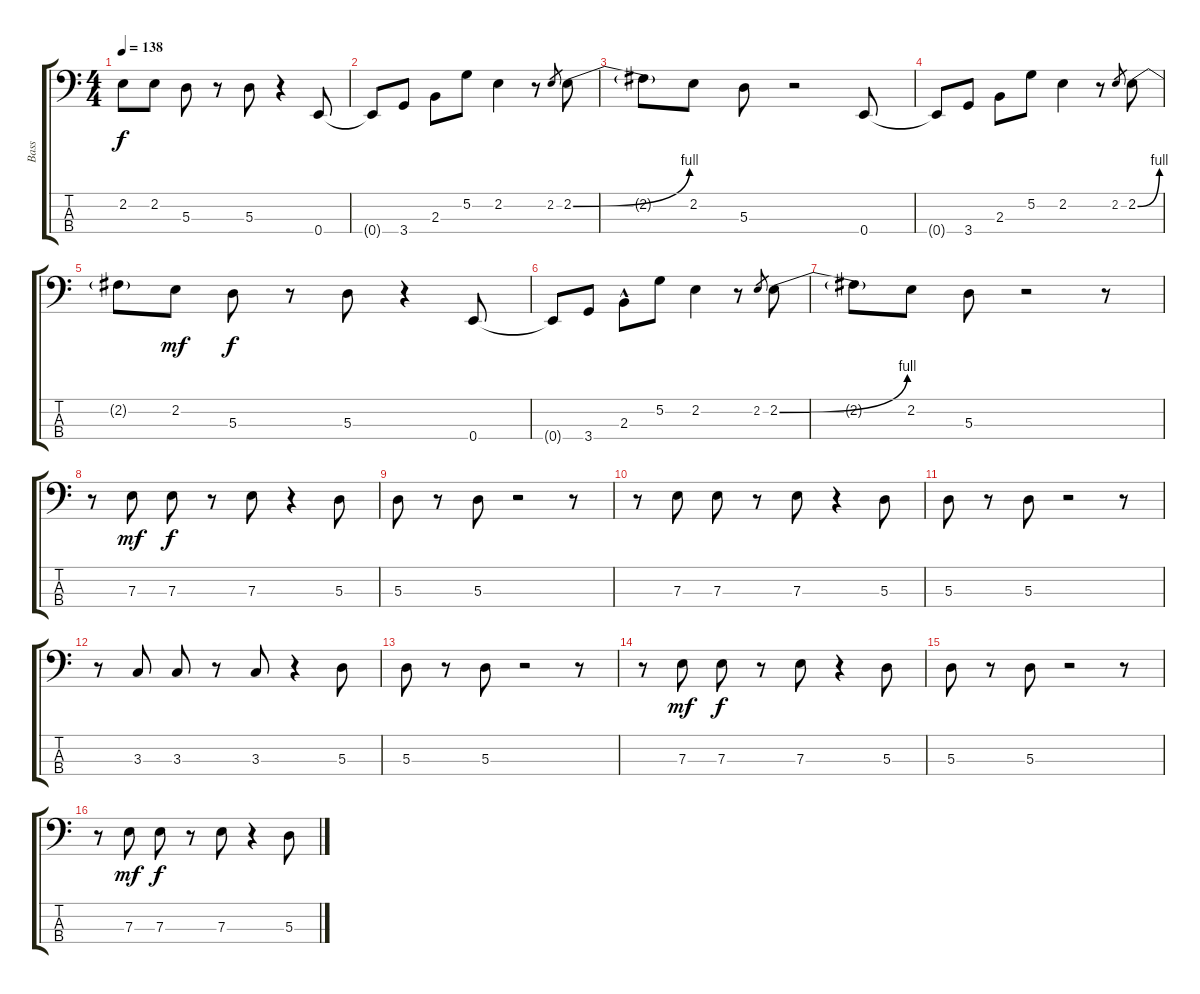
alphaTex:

\track ("Bass" "Bass") {instrument electricbasspick}
\staff {score tabs}
\tuning (G2 D2 A1 E1) {hide}
\ts (4 4)
\tempo 138
\clef f4
\ks c
2.2{t}.8{dy f} 2.2.8 5.3.8 r.8 5.3.8 r.4 0.4.8 |
0.4{t}.8 3.4.8 2.3.8 5.2.8 2.2.4 r.8 2.2.8{gr} 2.2{be (bend 0 0 60 4)}.8 |
2.2{t}.8 2.2.8 5.3.8 r.2 0.4.8 |
0.4{t}.8 3.4.8 2.3.8 5.2.8 2.2.4 r.8 2.2.8{gr} 2.2{be (bend 0 0 60 4)}.8 |
2.2{t}.8 2.2.8{dy mf} 5.3.8{dy f} r.8 5.3.8 r.4 0.4.8 |
0.4{t}.8 3.4.8 2.3{hac}.8 5.2.8 2.2.4 r.8 2.2.8{gr} 2.2{be (bend 0 0 60 4)}.8 |
2.2{t}.8 2.2.8 5.3.8 r.2 r.8 |
r.8 7.3.8{dy mf} 7.3.8{dy f} r.8 7.3.8 r.4 5.3.8 |
5.3.8 r.8 5.3.8 r.2 r.8 |
r.8 7.3.8 7.3.8 r.8 7.3.8 r.4 5.3.8 |
5.3.8 r.8 5.3.8 r.2 r.8 |
r.8 3.3.8 3.3.8 r.8 3.3.8 r.4 5.3.8 |
5.3.8 r.8 5.3.8 r.2 r.8 |
r.8 7.3.8{dy mf} 7.3.8{dy f} r.8 7.3.8 r.4 5.3.8 |
5.3.8 r.8 5.3.8 r.2 r.8 |
r.8 7.3.8{dy mf} 7.3.8{dy f} r.8 7.3.8 r.4 5.3.8
